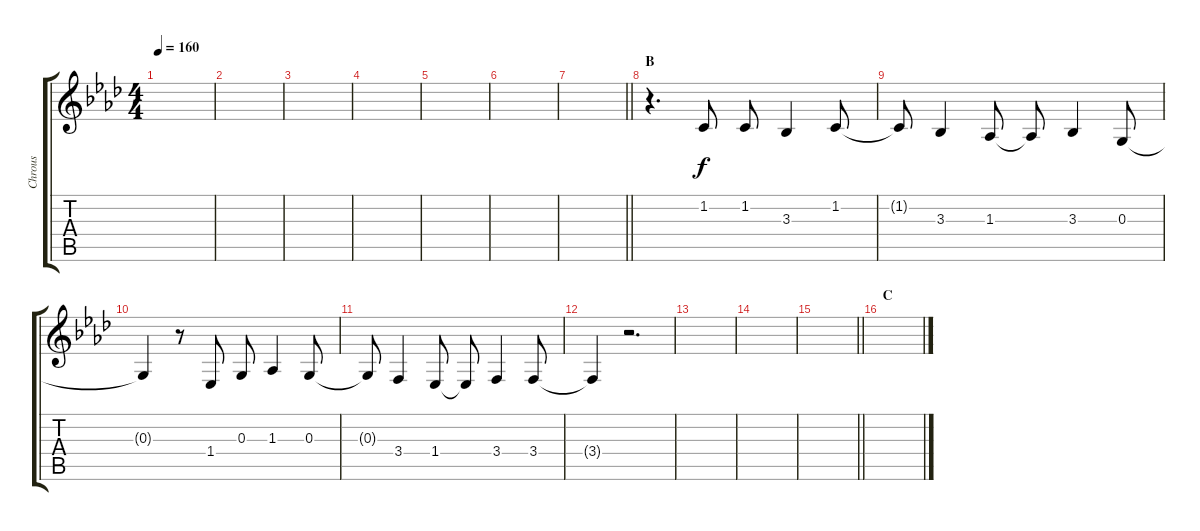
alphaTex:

\track ("Chrous" "Chrous") {instrument oboe}
\staff {score tabs}
\tuning (E4 B3 G3 D3 A2 E2) {hide}
\ts (4 4)
\tempo 160
\clef g2
\ks ab
|
|
|
|
|
|
\barLineRight lightlight
|
\section ("" "B")
r.4{d} 1.2.8 1.2.8 3.3.4 1.2.8 |
1.2{t}.8 3.3.4 1.3.8 1.3{t}.8 3.3.4 0.3.8 |
0.3{t}.4 r.8 1.4.8 0.3.8 1.3.4 0.3.8 |
0.3{t}.8 3.4.4 1.4.8 1.4{t}.8 3.4.4 3.4.8 |
3.4{t}.4 r.2{d} |
|
|
\barLineRight lightlight
|
\section ("" "C")
